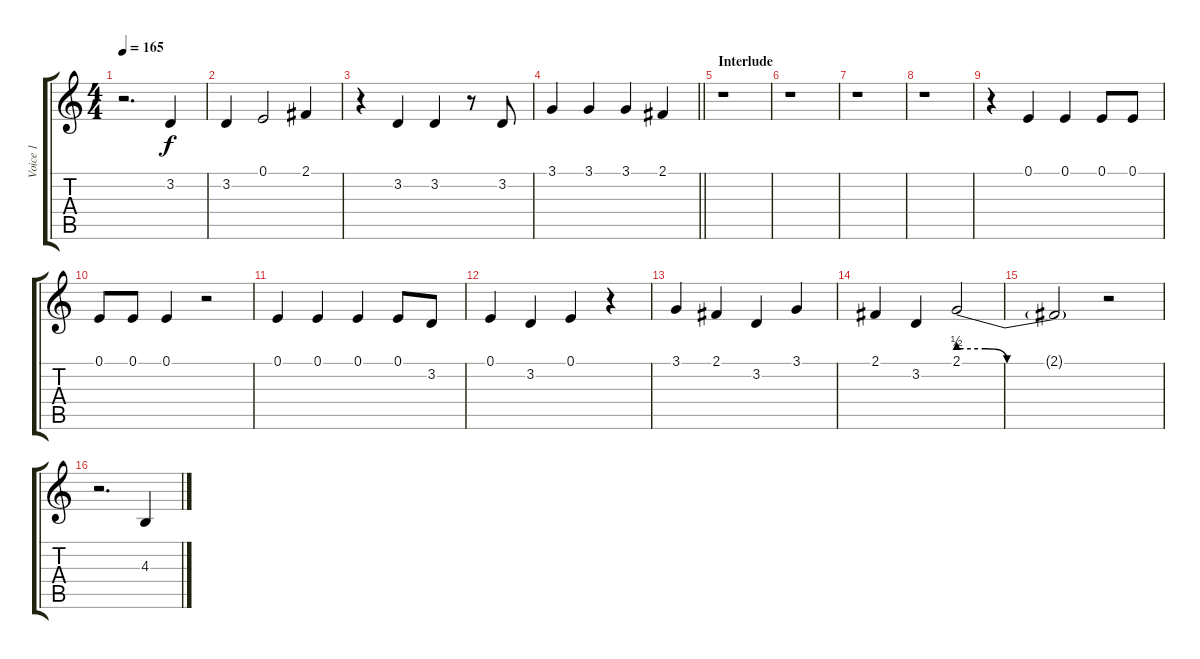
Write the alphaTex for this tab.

\track ("Voice 1" "Voice 1") {instrument oboe}
\staff {score tabs}
\tuning (E4 B3 G3 D3 A2 E2) {hide}
\ts (4 4)
\tempo 165
\clef g2
\ks c
r.2{d dy f} 3.2.4 |
3.2.4 0.1.2 2.1.4 |
r.4 3.2.4 3.2.4 r.8 3.2.8 |
\barLineRight lightlight
3.1.4 3.1.4 3.1.4 2.1.4 |
\section ("" "Interlude")
r.1 |
r.1 |
r.1 |
r.1 |
r.4 0.1.4 0.1.4 0.1.8 0.1.8 |
0.1.8 0.1.8 0.1.4 r.2 |
0.1.4 0.1.4 0.1.4 0.1.8 3.2.8 |
0.1.4 3.2.4 0.1.4 r.4 |
3.1.4 2.1.4 3.2.4 3.1.4 |
2.1.4 3.2.4 2.1{be (custom 0 2 11 2 20 0 40 0 60 0)}.2 |
2.1{t}.2 r.2 |
r.2{d} 4.3.4
